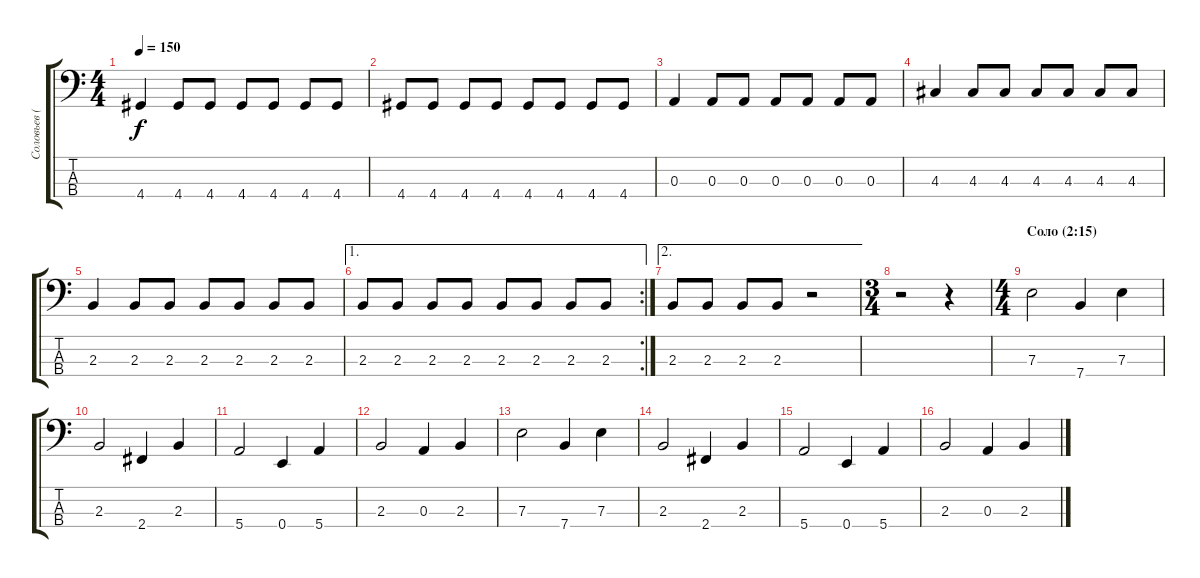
\track ("Соловьев (Бас гитара)" "Соловьев (") {instrument electricbasspick}
\staff {score tabs}
\tuning (G2 D2 A1 E1) {hide}
\ts (4 4)
\tempo 150
\clef f4
\ks c
4.4.4{dy f} 4.4.8 4.4.8 4.4.8 4.4.8 4.4.8 4.4.8 |
4.4.8 4.4.8 4.4.8 4.4.8 4.4.8 4.4.8 4.4.8 4.4.8 |
0.3.4 0.3.8 0.3.8 0.3.8 0.3.8 0.3.8 0.3.8 |
4.3.4 4.3.8 4.3.8 4.3.8 4.3.8 4.3.8 4.3.8 |
2.3.4 2.3.8 2.3.8 2.3.8 2.3.8 2.3.8 2.3.8 |
\ae 1
\rc 2
2.3.8 2.3.8 2.3.8 2.3.8 2.3.8 2.3.8 2.3.8 2.3.8 |
\ae 2
2.3.8 2.3.8 2.3.8 2.3.8 r.2 |
\ts (3 4)
r.2 r.4 |
\ts (4 4)
\section ("" "Соло (2:15)")
7.3.2 7.4.4 7.3.4 |
2.3.2 2.4.4 2.3.4 |
5.4.2 0.4.4 5.4.4 |
2.3.2 0.3.4 2.3.4 |
7.3.2 7.4.4 7.3.4 |
2.3.2 2.4.4 2.3.4 |
5.4.2 0.4.4 5.4.4 |
2.3.2 0.3.4 2.3.4
